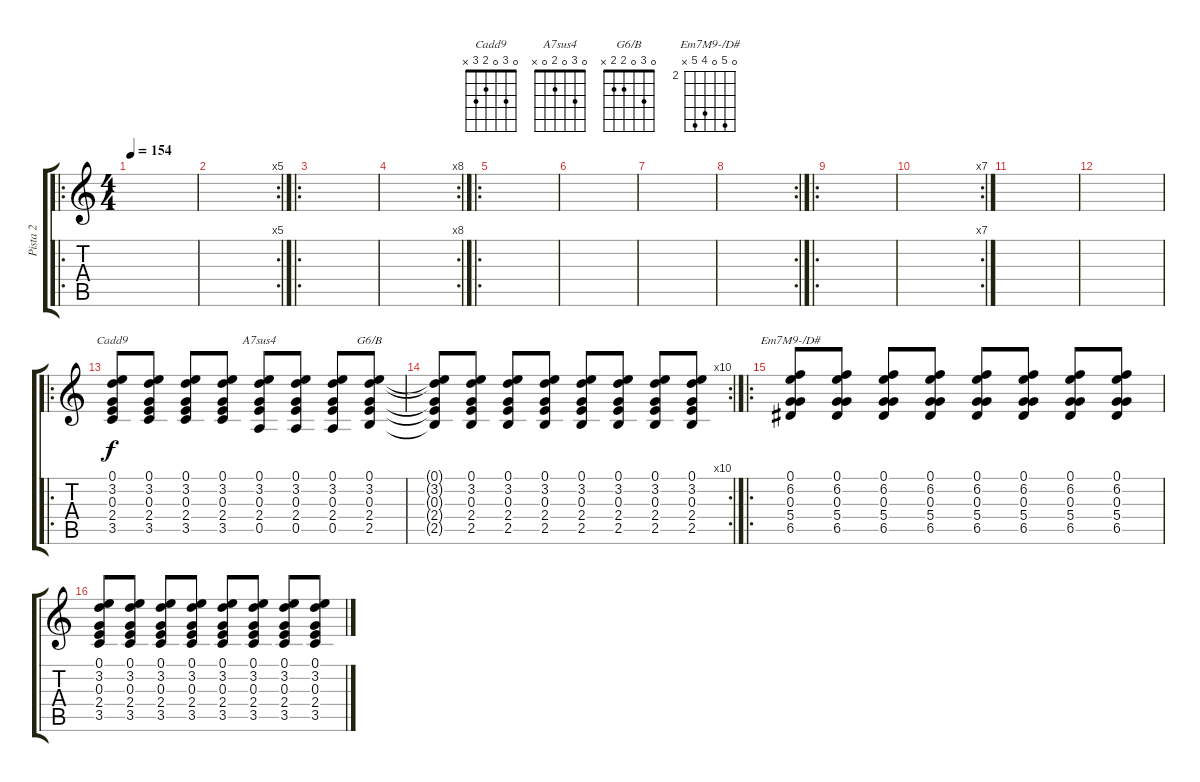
\track ("Pista 2" "Pista 2") {instrument overdrivenguitar}
\staff {score tabs}
\tuning (E4 B3 G3 D3 A2 E2) {hide}
\chord ("Cadd9" 0 3 0 2 3 x)
\chord ("A7sus4" 0 3 0 2 0 x)
\chord ("G6/B" 0 3 0 2 2 x)
\chord ("Em7M9-/D#" 0 6 0 5 6 x) {firstfret 2}
\ro
\ts (4 4)
\tempo 154
\clef g2
\ks c
|
\rc 5
|
\ro
|
\rc 8
|
\ro
|
|
|
\rc 2
|
\ro
|
\rc 7
|
|
|
\ro
(0.1 3.2 0.3 2.4 3.5).8{ch "Cadd9"} (0.1 3.2 0.3 2.4 3.5).8 (0.1 3.2 0.3 2.4 3.5).8 (0.1 3.2 0.3 2.4 3.5).8 (0.1 3.2 0.3 2.4 0.5).8{ch "A7sus4"} (0.1 3.2 0.3 2.4 0.5).8 (0.1 3.2 0.3 2.4 0.5).8 (0.1 3.2 0.3 2.4 2.5).8{ch "G6/B"} |
\rc 10
(0.1{t} 3.2{t} 0.3{t} 2.4{t} 2.5{t}).8 (0.1 3.2 0.3 2.4 2.5).8 (0.1 3.2 0.3 2.4 2.5).8 (0.1 3.2 0.3 2.4 2.5).8 (0.1 3.2 0.3 2.4 2.5).8 (0.1 3.2 0.3 2.4 2.5).8 (0.1 3.2 0.3 2.4 2.5).8 (0.1 3.2 0.3 2.4 2.5).8 |
\ro
(0.1 6.2 0.3 5.4 6.5).8{ch "Em7M9-/D#"} (0.1 6.2 0.3 5.4 6.5).8 (0.1 6.2 0.3 5.4 6.5).8 (0.1 6.2 0.3 5.4 6.5).8 (0.1 6.2 0.3 5.4 6.5).8 (0.1 6.2 0.3 5.4 6.5).8 (0.1 6.2 0.3 5.4 6.5).8 (0.1 6.2 0.3 5.4 6.5).8 |
(0.1 3.2 0.3 2.4 3.5).8 (0.1 3.2 0.3 2.4 3.5).8 (0.1 3.2 0.3 2.4 3.5).8 (0.1 3.2 0.3 2.4 3.5).8 (0.1 3.2 0.3 2.4 3.5).8 (0.1 3.2 0.3 2.4 3.5).8 (0.1 3.2 0.3 2.4 3.5).8 (0.1 3.2 0.3 2.4 3.5).8
